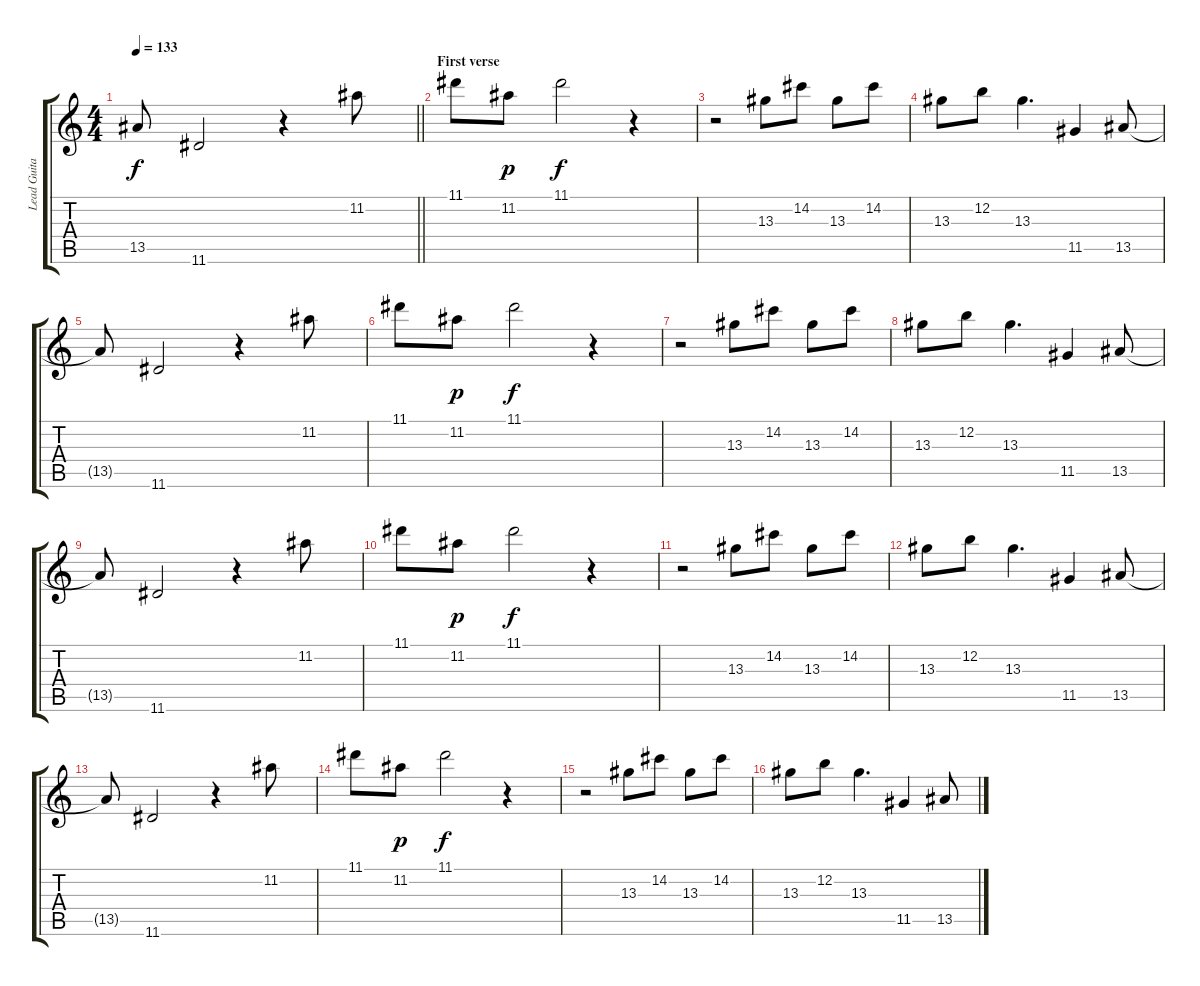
\track ("Lead Guitar" "Lead Guita") {instrument electricguitarclean}
\staff {score tabs}
\tuning (E4 B3 G3 D3 A2 E2) {hide}
\ts (4 4)
\tempo 133
\clef g2
\barLineRight lightlight
\ks c
13.5{t}.8{dy f} 11.6.2 r.4 11.2.8 |
\section ("" "First verse")
11.1.8 11.2.8{dy p} 11.1.2{dy f} r.4 |
r.2 13.3.8 14.2.8 13.3.8 14.2.8 |
13.3.8 12.2.8 13.3.4{d} 11.5.4 13.5.8 |
13.5{t}.8 11.6.2 r.4 11.2.8 |
11.1.8 11.2.8{dy p} 11.1.2{dy f} r.4 |
r.2 13.3.8 14.2.8 13.3.8 14.2.8 |
13.3.8 12.2.8 13.3.4{d} 11.5.4 13.5.8 |
13.5{t}.8 11.6.2 r.4 11.2.8 |
11.1.8 11.2.8{dy p} 11.1.2{dy f} r.4 |
r.2 13.3.8 14.2.8 13.3.8 14.2.8 |
13.3.8 12.2.8 13.3.4{d} 11.5.4 13.5.8 |
13.5{t}.8 11.6.2 r.4 11.2.8 |
11.1.8 11.2.8{dy p} 11.1.2{dy f} r.4 |
r.2 13.3.8 14.2.8 13.3.8 14.2.8 |
13.3.8 12.2.8 13.3.4{d} 11.5.4 13.5.8
